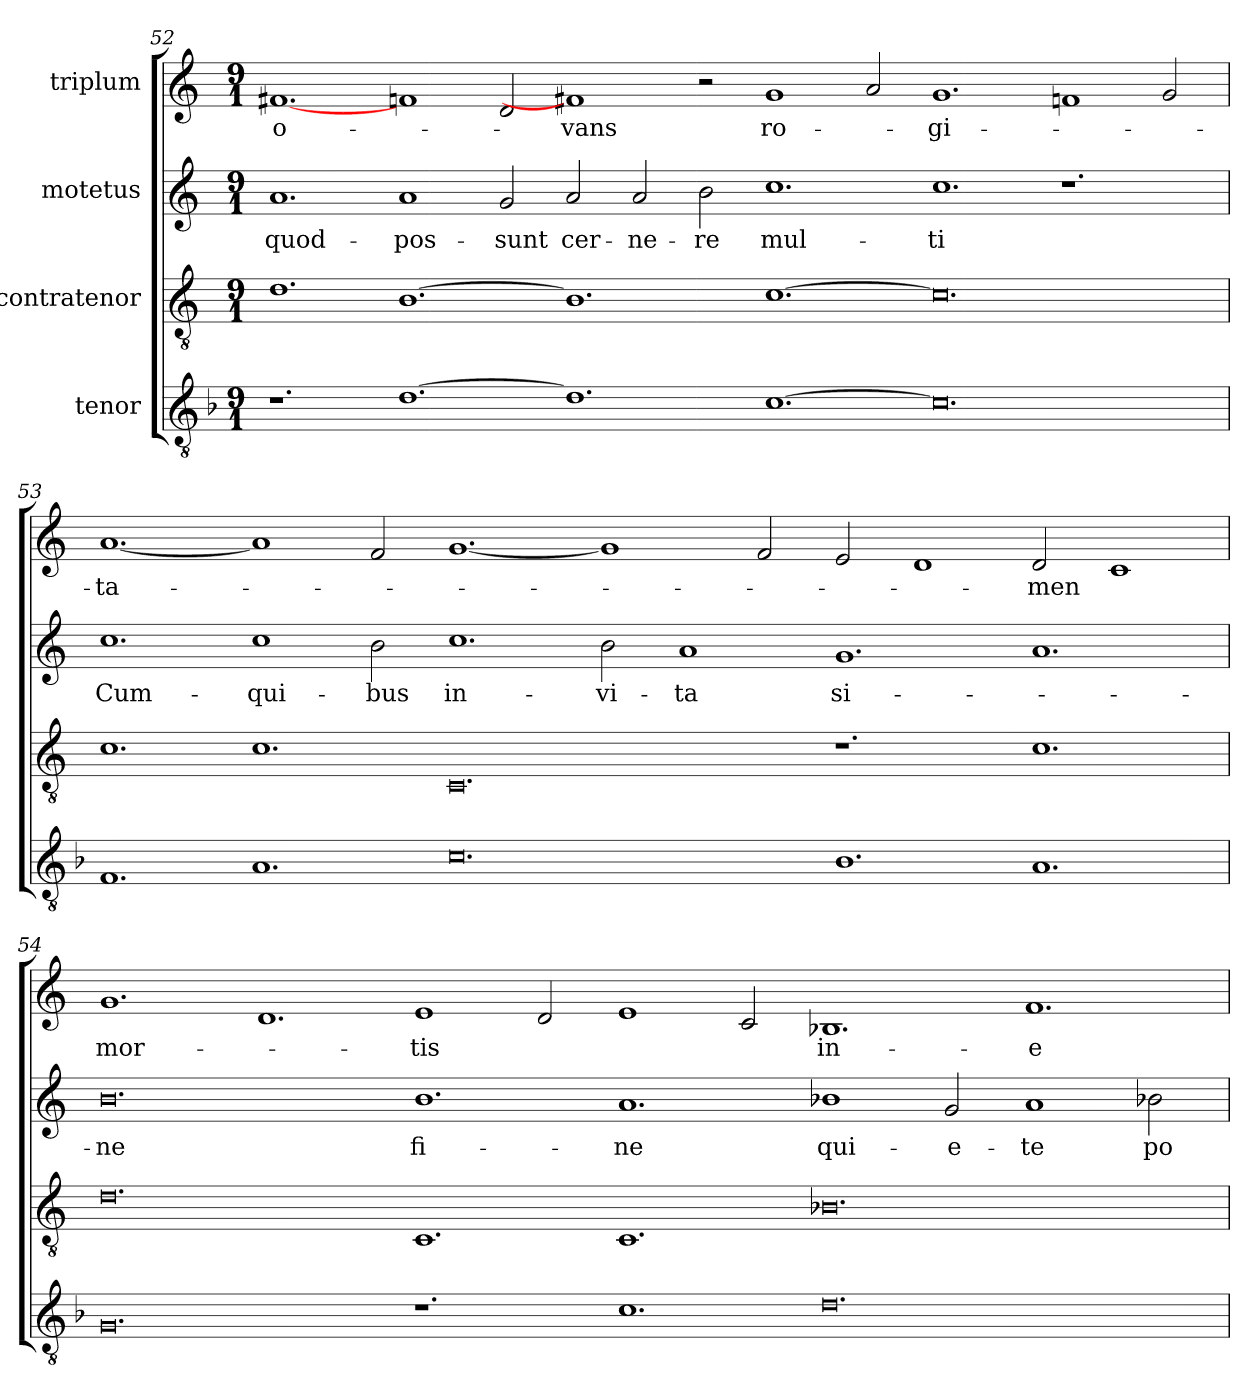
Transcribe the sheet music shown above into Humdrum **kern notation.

**kern	**kern	**kern	**text	**kern	**text
*part4	*part3	*part2	*part2	*part1	*part1
*staff4	*staff3	*staff2	*staff2	*staff1	*staff1
*I"tenor	*I"contratenor	*I"motetus	*	*I"triplum	*
*clefGv2	*clefGv2	*clefG2	*	*clefG2	*
*k[b-]	*k[]	*k[]	*	*k[]	*
*F:	*C:	*C:	*	*C:	*
*M9/1	*M9/1	*M9/1	*	*M9/1	*
=52	=52	=52	=52	=52	=52
1.r	1.d\	1.a/	quod-	[1.f#X/	o-
[1.d\	[1.B\	1a/	pos-	1fn/	.
.	.	2g/	-sunt	2d/	.
1.d\]	1.B\]	2a/	cer-	1f#X/]	-vans
.	.	2a/	-ne-	.	.
.	.	2b\	-re	2r	.
[1.c\	[1.c\	1.cc\	mul-	1g/	ro-
.	.	.	.	2a/	.
0.c\]	0.c\]	1.cc\	-ti	1.g/	-gi-
.	.	1.r	.	1fn/	.
.	.	.	.	2g/	.
!!LO:LB:g=z
=53	=53	=53	=53	=53	=53
1.F/	1.c\	1.cc\	Cum-	[1.a/	-ta-
1.A/	1.c\	1cc\	qui-	1a/]	.
.	.	2b\	-bus	2f/	.
0.c\	0.C/	1.cc\	in-	[1.g/	.
.	.	2b\	vi-	1g/]	.
.	.	1a/	-ta	.	.
.	.	.	.	2f/	.
1.B-\	1.r	1.g/	si-	2e/	.
.	.	.	.	1d/	.
1.A/	1.c\	1.a/	.	2d/	-men
.	.	.	.	1c/	.
=54	=54	=54	=54	=54	=54
0.G/	0.d\	0.b\	-ne	1.g/	mor-
.	.	.	.	1.d/	.
1.r	1.C/	1.b\	fi-	1e/	-tis
.	.	.	.	2d/	.
1.c\	1.C/	1.a/	-ne	1e/	.
.	.	.	.	2c/	.
0.d\	0.B-X\	1b-X\	qui-	1.B-X/	in-
.	.	2g/	-e-	.	.
.	.	1a/	-te	1.f/	e-
.	.	2b-X\	po-	.	.
=	=	=	=	=	=
*-	*-	*-	*-	*-	*-
